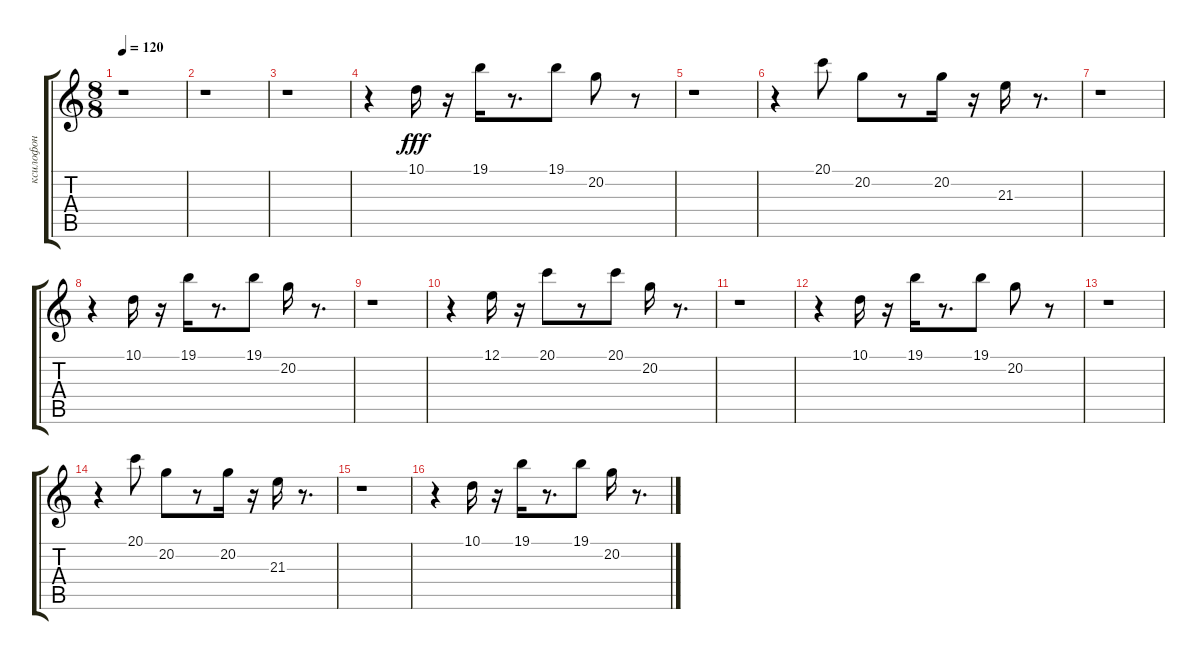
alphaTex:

\track ("ксилофон" "ксилофон") {instrument xylophone}
\staff {score tabs}
\tuning (E4 B3 G3 D3 A2 E2) {hide}
\ts (8 8)
\tempo 120
\clef g2
\ks c
r.1{dy fff} |
r.1 |
r.1 |
r.4 10.1.16 r.16 19.1.16 r.8{d} 19.1.8 20.2.8 r.8 |
r.1 |
r.4 20.1.8 20.2.8 r.8 20.2.16 r.16 21.3.16 r.8{d} |
r.1 |
r.4 10.1.16 r.16 19.1.16 r.8{d} 19.1.8 20.2.16 r.8{d} |
r.1 |
r.4 12.1.16 r.16 20.1.8 r.8 20.1.8 20.2.16 r.8{d} |
r.1 |
r.4 10.1.16 r.16 19.1.16{volume 16} r.8{d} 19.1.8 20.2.8 r.8 |
r.1 |
r.4 20.1.8{volume 12} 20.2.8 r.8 20.2.16{volume 11} r.16 21.3.16{volume 11} r.8{d} |
r.1 |
r.4 10.1.16{volume 8} r.16 19.1.16{volume 8} r.8{d} 19.1.8{volume 8} 20.2.16{volume 8} r.8{d}
